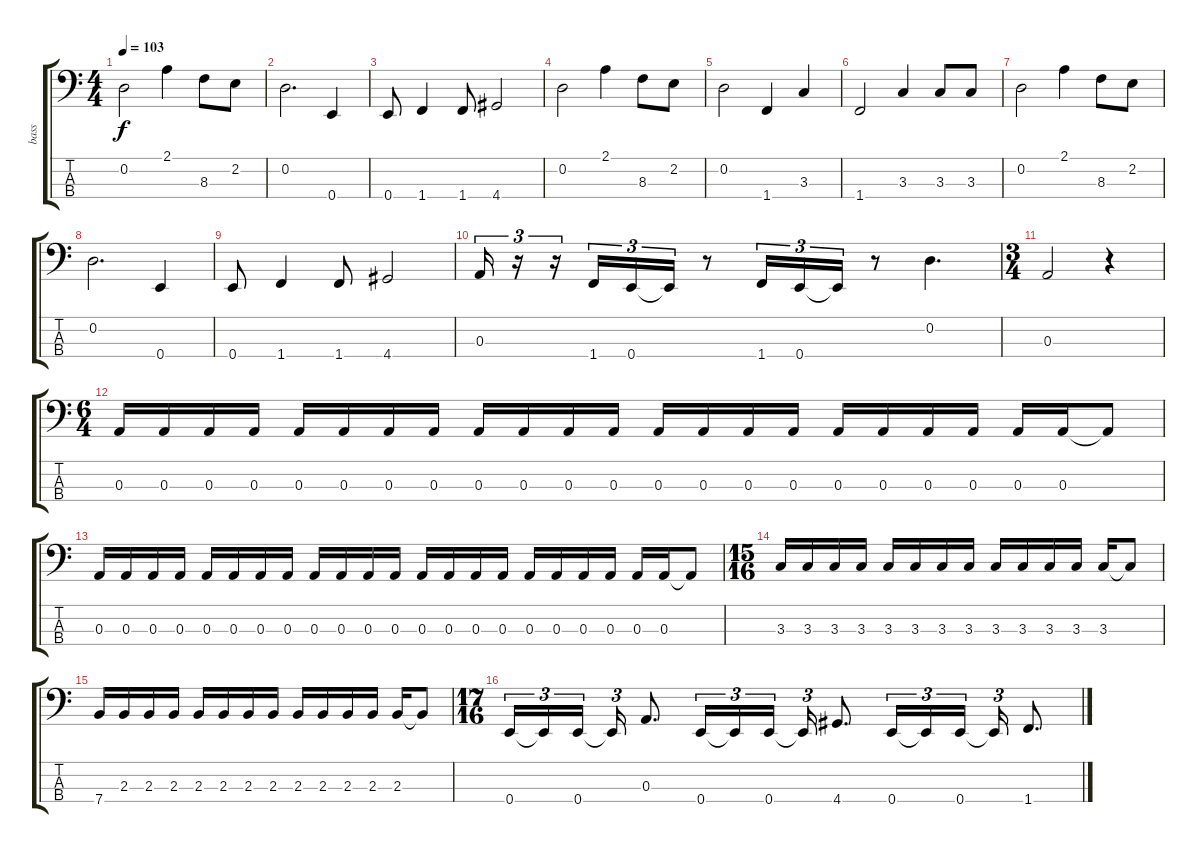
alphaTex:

\track ("bass" "bass") {instrument electricbassfinger}
\staff {score tabs}
\tuning (G2 D2 A1 E1) {hide}
\ts (4 4)
\tempo 103
\clef f4
\ks c
0.2.2{dy f} 2.1.4 8.3.8 2.2.8 |
0.2.2{d} 0.4.4 |
0.4.8 1.4.4 1.4.8 4.4.2 |
0.2.2 2.1.4 8.3.8 2.2.8 |
0.2.2 1.4.4 3.3.4 |
1.4.2 3.3.4 3.3.8 3.3.8 |
0.2.2 2.1.4 8.3.8 2.2.8 |
0.2.2{d} 0.4.4 |
0.4.8 1.4.4 1.4.8 4.4.2 |
0.3.16{tu (3 2)} r.16{tu (3 2)} r.16{tu (3 2)} 1.4.16{tu (3 2)} 0.4.16{tu (3 2)} 0.4{t}.16{tu (3 2)} r.8 1.4.16{tu (3 2)} 0.4.16{tu (3 2)} 0.4{t}.16{tu (3 2)} r.8 0.2.4{d} |
\ts (3 4)
0.3.2 r.4 |
\ts (6 4)
0.3.16 0.3.16 0.3.16 0.3.16 0.3.16 0.3.16 0.3.16 0.3.16 0.3.16 0.3.16 0.3.16 0.3.16 0.3.16 0.3.16 0.3.16 0.3.16 0.3.16 0.3.16 0.3.16 0.3.16 0.3.16 0.3.16 0.3{t}.8 |
0.3.16 0.3.16 0.3.16 0.3.16 0.3.16 0.3.16 0.3.16 0.3.16 0.3.16 0.3.16 0.3.16 0.3.16 0.3.16 0.3.16 0.3.16 0.3.16 0.3.16 0.3.16 0.3.16 0.3.16 0.3.16 0.3.16 0.3{t}.8 |
\ts (15 16)
3.3.16 3.3.16 3.3.16 3.3.16 3.3.16 3.3.16 3.3.16 3.3.16 3.3.16 3.3.16 3.3.16 3.3.16 3.3.16 3.3{t}.8 |
7.4.16 2.3.16 2.3.16 2.3.16 2.3.16 2.3.16 2.3.16 2.3.16 2.3.16 2.3.16 2.3.16 2.3.16 2.3.16 2.3{t}.8 |
\ts (17 16)
0.4.16{tu (3 2)} 0.4{t}.16{tu (3 2)} 0.4.16{tu (3 2)} 0.4{t}.16{tu (3 2)} 0.3.8{d} 0.4.16{tu (3 2)} 0.4{t}.16{tu (3 2)} 0.4.16{tu (3 2)} 0.4{t}.16{tu (3 2)} 4.4.8{d} 0.4.16{tu (3 2)} 0.4{t}.16{tu (3 2)} 0.4.16{tu (3 2)} 0.4{t}.16{tu (3 2)} 1.4.8{d}
